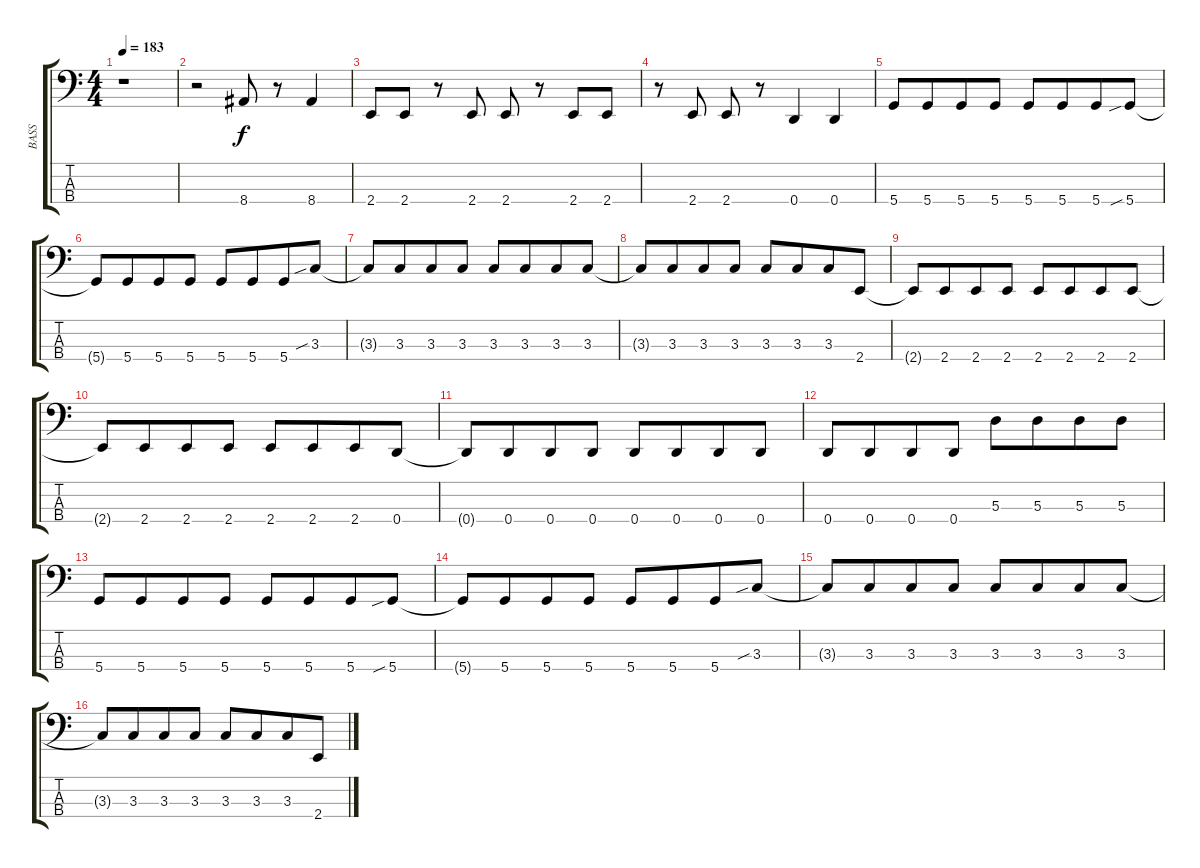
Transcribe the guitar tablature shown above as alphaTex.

\track ("BASS" "BASS") {instrument electricbassfinger}
\staff {score tabs}
\tuning (G2 D2 A1 D1) {hide}
\ts (4 4)
\tempo 183
\clef f4
\ks c
r.1{dy f} |
r.2 8.4.8 r.8 8.4.4 |
2.4.8 2.4.8 r.8 2.4.8 2.4.8 r.8 2.4.8 2.4.8 |
r.8 2.4.8 2.4.8 r.8 0.4.4 0.4.4 |
5.4.8 5.4.8{beam merge} 5.4.8 5.4.8 5.4.8 5.4.8{beam merge} 5.4.8 5.4{sib}.8 |
5.4{t}.8 5.4.8{beam merge} 5.4.8 5.4.8 5.4.8 5.4.8{beam merge} 5.4.8 3.3{sib}.8 |
3.3{t}.8 3.3.8{beam merge} 3.3.8 3.3.8 3.3.8 3.3.8{beam merge} 3.3.8 3.3.8 |
3.3{t}.8 3.3.8{beam merge} 3.3.8 3.3.8 3.3.8 3.3.8{beam merge} 3.3.8 2.4.8 |
2.4{t}.8 2.4.8{beam merge} 2.4.8 2.4.8 2.4.8 2.4.8{beam merge} 2.4.8 2.4.8 |
2.4{t}.8 2.4.8{beam merge} 2.4.8 2.4.8 2.4.8 2.4.8{beam merge} 2.4.8 0.4.8 |
0.4{t}.8 0.4.8{beam merge} 0.4.8 0.4.8 0.4.8 0.4.8{beam merge} 0.4.8 0.4.8 |
0.4.8 0.4.8{beam merge} 0.4.8 0.4.8 5.3.8 5.3.8{beam merge} 5.3.8 5.3.8 |
5.4.8 5.4.8{beam merge} 5.4.8 5.4.8 5.4.8 5.4.8{beam merge} 5.4.8 5.4{sib}.8 |
5.4{t}.8 5.4.8{beam merge} 5.4.8 5.4.8 5.4.8 5.4.8{beam merge} 5.4.8 3.3{sib}.8 |
3.3{t}.8 3.3.8{beam merge} 3.3.8 3.3.8 3.3.8 3.3.8{beam merge} 3.3.8 3.3.8 |
3.3{t}.8 3.3.8{beam merge} 3.3.8 3.3.8 3.3.8 3.3.8{beam merge} 3.3.8 2.4.8
